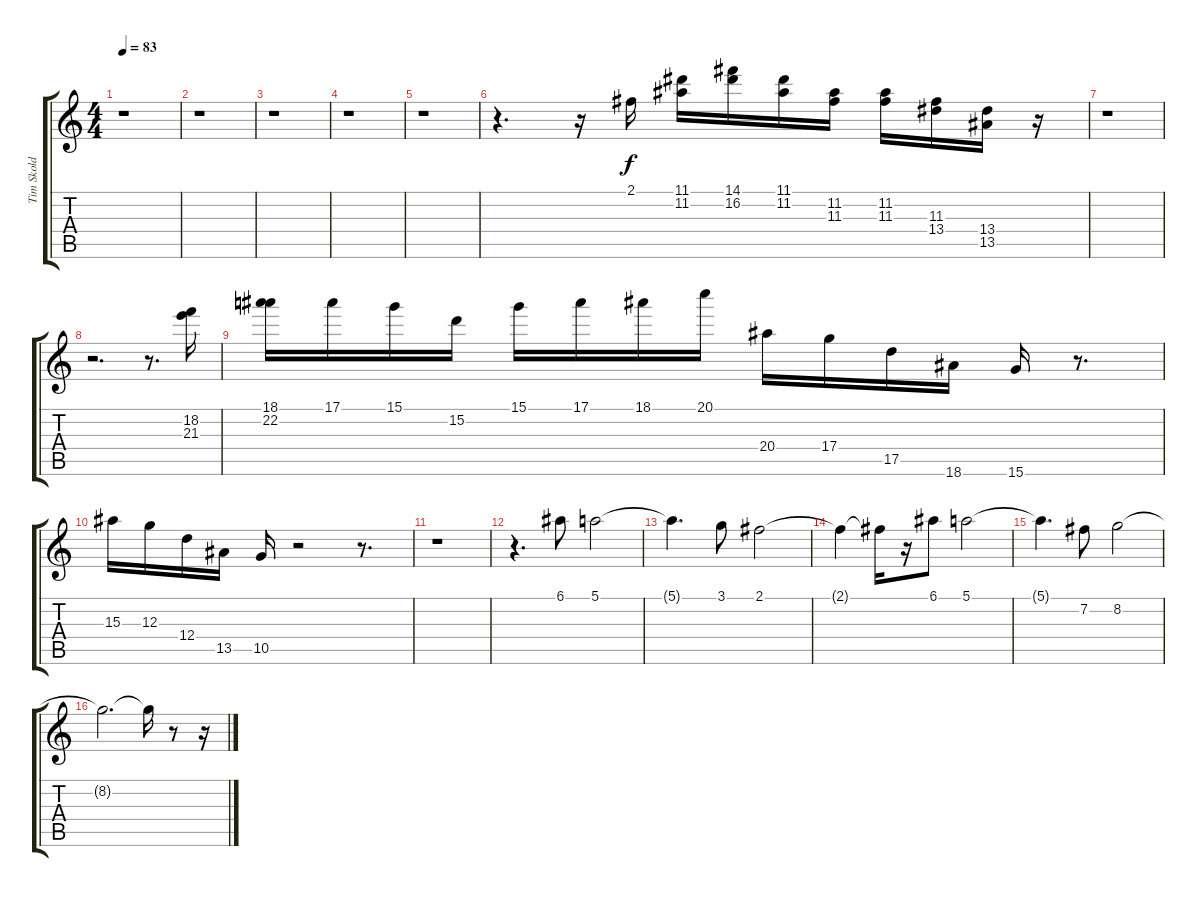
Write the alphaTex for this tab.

\track ("Tim Skold" "Tim Skold") {instrument distortionguitar}
\staff {score tabs}
\tuning (E4 B3 G3 D3 A2 E2) {hide}
\ts (4 4)
\tempo 83
\clef g2
\ks c
r.1{dy f} |
r.1 |
r.1 |
r.1 |
r.1 |
r.4{d} r.16 2.1.16 (11.1 11.2).16 (14.1 16.2).16 (11.1 11.2).16 (11.2 11.3).16 (11.2 11.3).16 (11.3 13.4).16 (13.4 13.5).16 r.16 |
r.1 |
r.2{d} r.8{d} (18.2 21.3).16 |
(18.1 22.2).16 17.1.16 15.1.16 15.2.16 15.1.16 17.1.16 18.1.16 20.1.16 20.4.16 17.4.16 17.5.16 18.6.16 15.6.16 r.8{d} |
15.3.16 12.3.16 12.4.16 13.5.16 10.5.16 r.2 r.8{d} |
r.1 |
r.4{d} 6.1.8 5.1.2 |
5.1{t}.4{d} 3.1.8 2.1.2 |
2.1{t}.4 2.1{t}.16 r.16 6.1.8 5.1.2 |
5.1{t}.4{d} 7.2.8 8.2.2 |
8.2{t}.2{d} 8.2{t}.16 r.8 r.16
